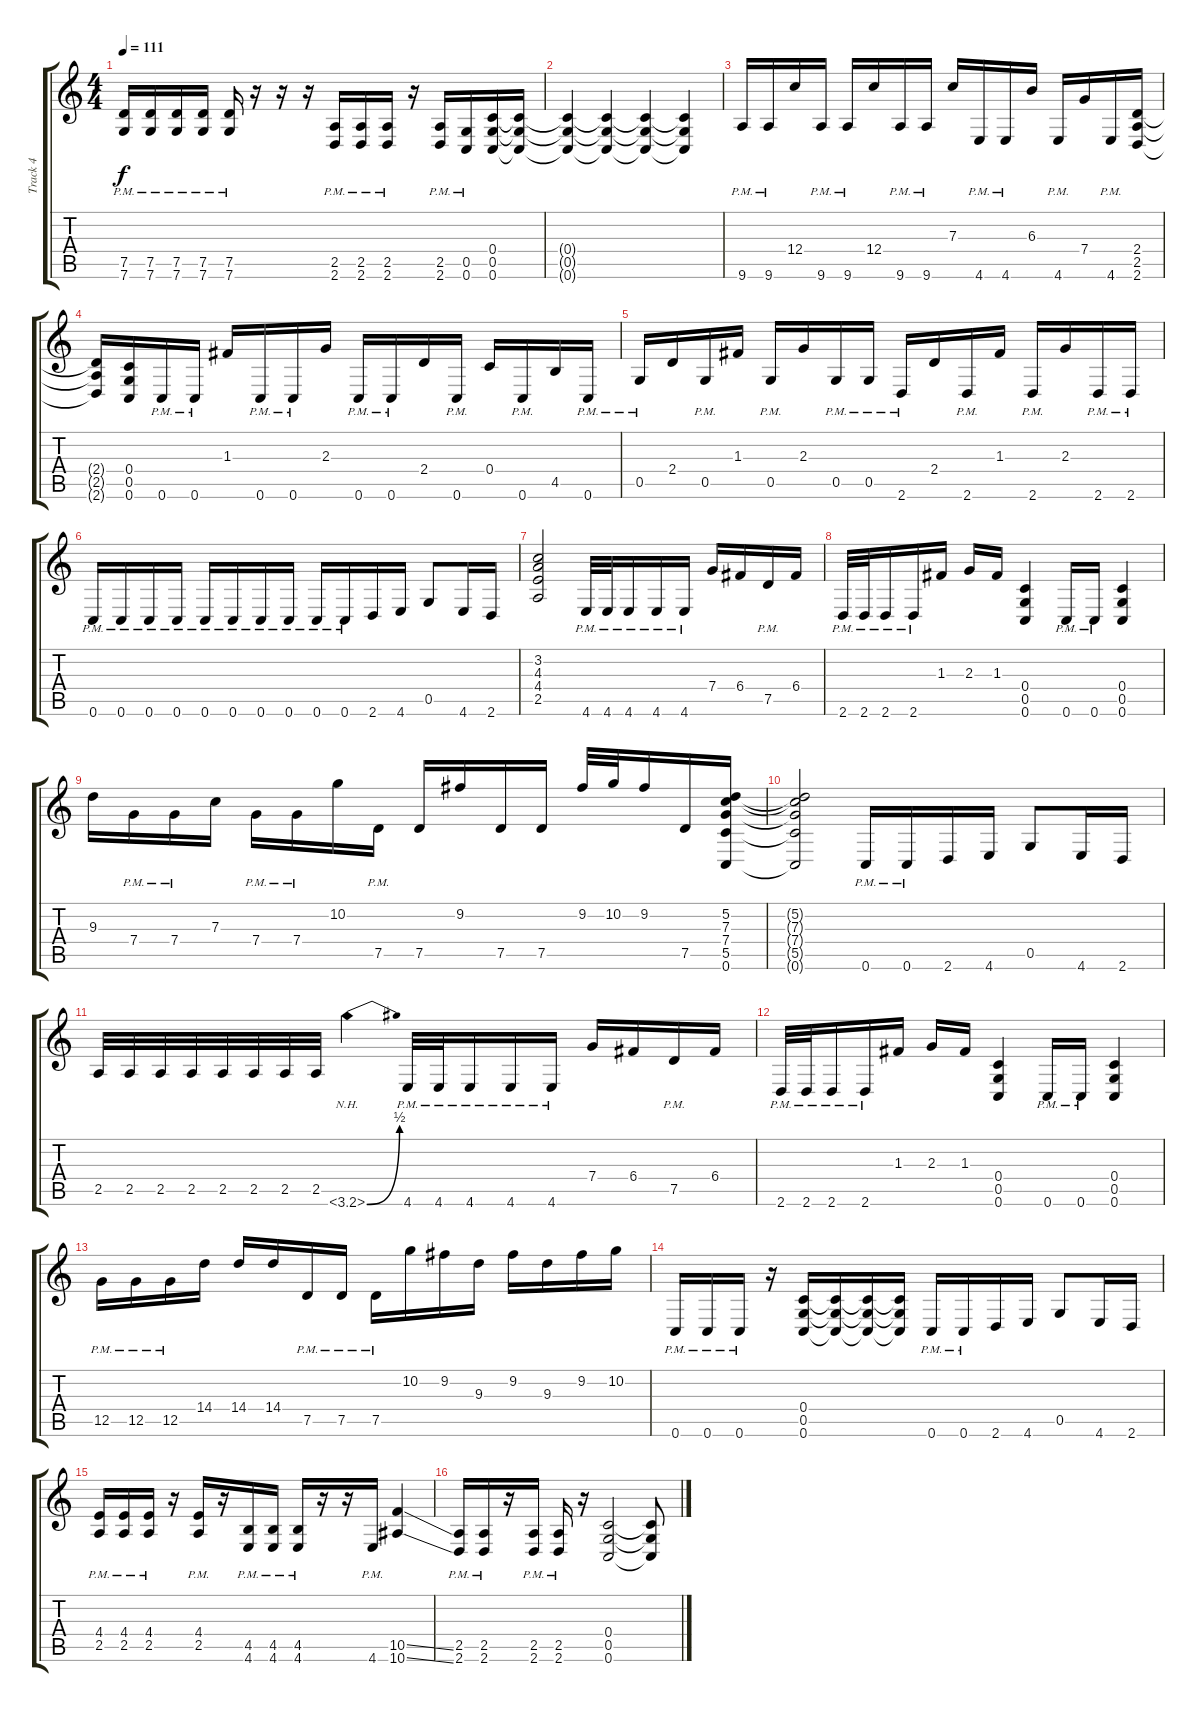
\track ("Track 4" "Track 4") {instrument distortionguitar}
\staff {score tabs}
\tuning (D4 A3 F3 C3 G2 C2) {hide}
\ts (4 4)
\tempo 111
\clef g2
\ks c
(7.5{pm} 7.6{pm}).16{dy f} (7.5{pm} 7.6{pm}).16 (7.5{pm} 7.6{pm}).16 (7.5{pm} 7.6{pm}).16 (7.5{pm} 7.6{pm}).16 r.16 r.16 r.16 (2.5{pm} 2.6{pm}).16 (2.5{pm} 2.6{pm}).16 (2.5{pm} 2.6{pm}).16 r.16 (2.5{pm} 2.6{pm}).16 (0.5{pm} 0.6{pm}).16 (0.4 0.5 0.6).16 (0.4{t} 0.5{t} 0.6{t}).16 |
(0.4{t} 0.5{t} 0.6{t}).4 (0.4{t} 0.5{t} 0.6{t}).4 (0.4{t} 0.5{t} 0.6{t}).4 (0.4{t} 0.5{t} 0.6{t}).4 |
9.6{pm}.16 9.6{pm}.16 12.4.16 9.6{pm}.16 9.6{pm}.16 12.4.16 9.6{pm}.16 9.6{pm}.16 7.3.16 4.6{pm}.16 4.6{pm}.16 6.3.16 4.6{pm}.16 7.4.16 4.6{pm}.16 (2.4 2.5 2.6).16 |
(2.4{t} 2.5{t} 2.6{t}).16 (0.4 0.5 0.6).16 0.6{pm}.16 0.6{pm}.16 1.3.16 0.6{pm}.16 0.6{pm}.16 2.3.16 0.6{pm}.16 0.6{pm}.16 2.4.16 0.6{pm}.16 0.4.16 0.6{pm}.16 4.5.16 0.6{pm}.16 |
0.5{pm}.16 2.4.16 0.5{pm}.16 1.3.16 0.5{pm}.16 2.3.16 0.5{pm}.16 0.5{pm}.16 2.6{pm}.16 2.4.16 2.6{pm}.16 1.3.16 2.6{pm}.16 2.3.16 2.6{pm}.16 2.6{pm}.16 |
0.6{pm}.16 0.6{pm}.16 0.6{pm}.16 0.6{pm}.16 0.6{pm}.16 0.6{pm}.16 0.6{pm}.16 0.6{pm}.16 0.6{pm}.16 0.6{pm}.16 2.6.16 4.6.16 0.5.8 4.6.16 2.6.16 |
(3.2 4.3 4.4 2.5).2 4.6{pm}.32 4.6{pm}.32 4.6{pm}.16 4.6{pm}.16 4.6{pm}.16 7.4.16 6.4.16 7.5{pm}.16 6.4.16 |
2.6{pm}.32 2.6{pm}.32 2.6{pm}.16 2.6{pm}.16 1.3.16 2.3.16 1.3.16 (0.4 0.5 0.6).4 0.6{pm}.16 0.6{pm}.16 (0.4 0.5 0.6).4 |
9.3.16 7.4{pm}.16 7.4{pm}.16 7.3.16 7.4{pm}.16 7.4{pm}.16 10.2.16 7.5{pm}.16 7.5.16 9.2.16 7.5.16 7.5.16 9.2.32 10.2.32 9.2.16 7.5.16 (5.2 7.3 7.4 5.5 0.6).16 |
(5.2{t} 7.3{t} 7.4{t} 5.5{t} 0.6{t}).2 0.6{pm}.16 0.6{pm}.16 2.6.16 4.6.16 0.5.8 4.6.16 2.6.16 |
2.5.32 2.5.32 2.5.32 2.5.32 2.5.32 2.5.32 2.5.32 2.5.32 3.6{be (bend 0 0 60 2) nh}.4 4.6{pm}.32 4.6{pm}.32 4.6{pm}.16 4.6{pm}.16 4.6{pm}.16 7.4.16 6.4.16 7.5{pm}.16 6.4.16 |
2.6{pm}.32 2.6{pm}.32 2.6{pm}.16 2.6{pm}.16 1.3.16 2.3.16 1.3.16 (0.4 0.5 0.6).4 0.6{pm}.16 0.6{pm}.16 (0.4 0.5 0.6).4 |
12.5{pm}.16 12.5{pm}.16 12.5{pm}.16 14.4.16 14.4.16 14.4.16 7.5{pm}.16 7.5{pm}.16 7.5{pm}.16 10.2.16 9.2.16 9.3.16 9.2.16 9.3.16 9.2.16 10.2.16 |
0.6{pm}.16 0.6{pm}.16 0.6{pm}.16 r.16 (0.4 0.5 0.6).16 (0.4{t} 0.5{t} 0.6{t}).16 (0.4{t} 0.5{t} 0.6{t}).16 (0.4{t} 0.5{t} 0.6{t}).16 0.6{pm}.16 0.6{pm}.16 2.6.16 4.6.16 0.5.8 4.6.16 2.6.16 |
(4.4{pm} 2.5{pm}).16 (4.4{pm} 2.5{pm}).16 (4.4{pm} 2.5{pm}).16 r.16 (4.4{pm} 2.5{pm}).16 r.16 (4.5{pm} 4.6{pm}).16 (4.5{pm} 4.6{pm}).16 (4.5{pm} 4.6{pm}).16 r.16 r.16 4.6{pm}.16 (10.5{ss} 10.6{ss}).4 |
(2.5{pm} 2.6{pm}).16 (2.5{pm} 2.6{pm}).16 r.16 (2.5{pm} 2.6{pm}).16 (2.5{pm} 2.6{pm}).16 r.16 (0.4 0.5 0.6).2 (0.4{t} 0.5{t} 0.6{t}).8
